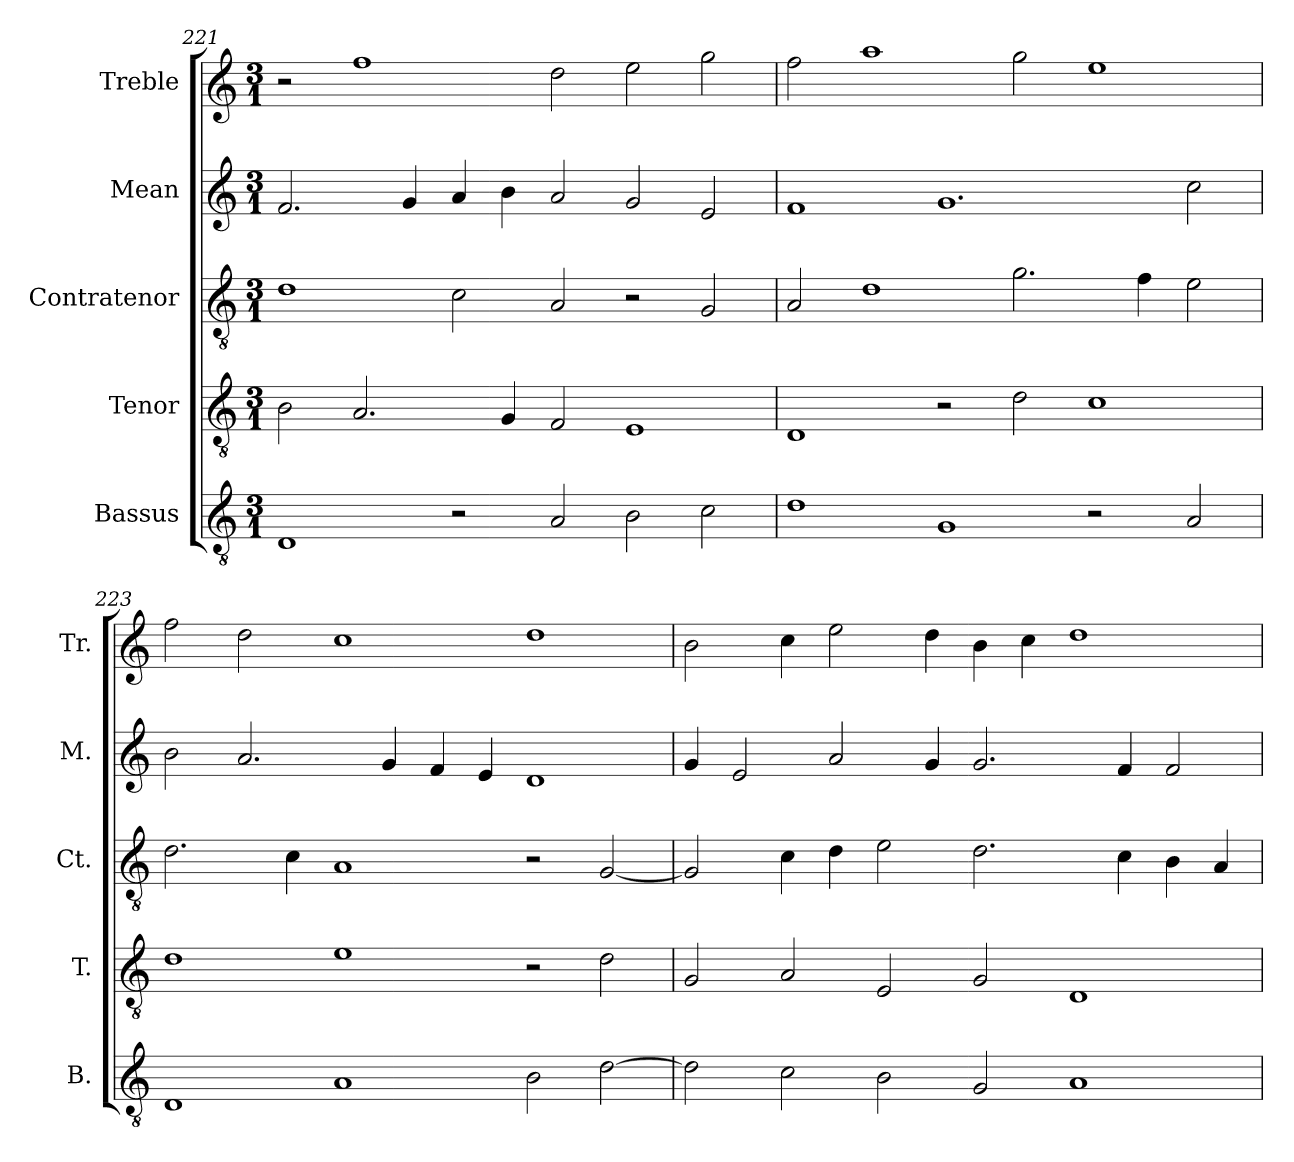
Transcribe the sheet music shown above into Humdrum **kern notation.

**kern	**kern	**kern	**kern	**kern
*part5	*part4	*part3	*part2	*part1
*staff5	*staff4	*staff3	*staff2	*staff1
*I"Bassus	*I"Tenor	*I"Contratenor	*I"Mean	*I"Treble
*I'B.	*I'T.	*I'Ct.	*I'M.	*I'Tr.
*clefGv2	*clefGv2	*clefGv2	*clefG2	*clefG2
*ITrd7c12	*ITrd7c12	*ITrd7c12	*	*
*k[]	*k[]	*k[]	*k[]	*k[]
*	*	*	*C:	*C:
*M3/1	*M3/1	*M3/1	*M3/1	*M3/1
=221	=221	=221	=221	=221
1DDi	2BBi\	1Di	2.fi/	2r
.	2.AAi/	.	.	1ffi
.	.	.	4gi/	.
2r	.	2Ci\	4ai/	.
.	4GGi/	.	4bi\	.
2AAi/	2FFi/	2AAi/	2ai/	2ddi\
2BBi\	1EEi	2r	2gi/	2eei\
2Ci\	.	2GGi/	2ei/	2ggi\
!!LO:LB:g=z
=222`	=222`	=222`	=222`	=222`
1Di	1DDi	2AAi/	1fi	2ffi\
.	.	1Di	.	1aai
1GGi	2r	.	1.gi	.
.	2Di\	2.Gi\	.	2ggi\
2r	1Ci	.	.	1eei
.	.	4Fi\	.	.
2AAi/	.	2Ei\	2cci\	.
=223`	=223`	=223`	=223`	=223`
1DDi	1Di	2.Di\	2bi\	2ffi\
.	.	.	2.ai/	2ddi\
.	.	4Ci\	.	.
1AAi	1Ei	1AAi	.	1cci
.	.	.	4gi/	.
.	.	.	4fi/	.
.	.	.	4ei/	.
2BBi\	2r	2r	1di	1ddi
[>2Di\	2Di\	[<2GGi/	.	.
=224`	=224`	=224`	=224`	=224`
2Di\]	2GGi/	2GGi/]	4gi/	2bi\
.	.	.	2ei/	.
2Ci\	2AAi/	4Ci\	.	4cci\
.	.	4Di\	2ai/	2eei\
2BBi\	2EEi/	2Ei\	.	.
.	.	.	4gi/	4ddi\
2GGi/	2GGi/	2.Di\	2.gi/	4bi\
.	.	.	.	4cci\
1AAi	1DDi	.	.	1ddi
.	.	4Ci\	4fi/	.
.	.	4BBi\	2fi/	.
.	.	4AAi/	.	.
=`	=`	=`	=`	=`
*-	*-	*-	*-	*-
